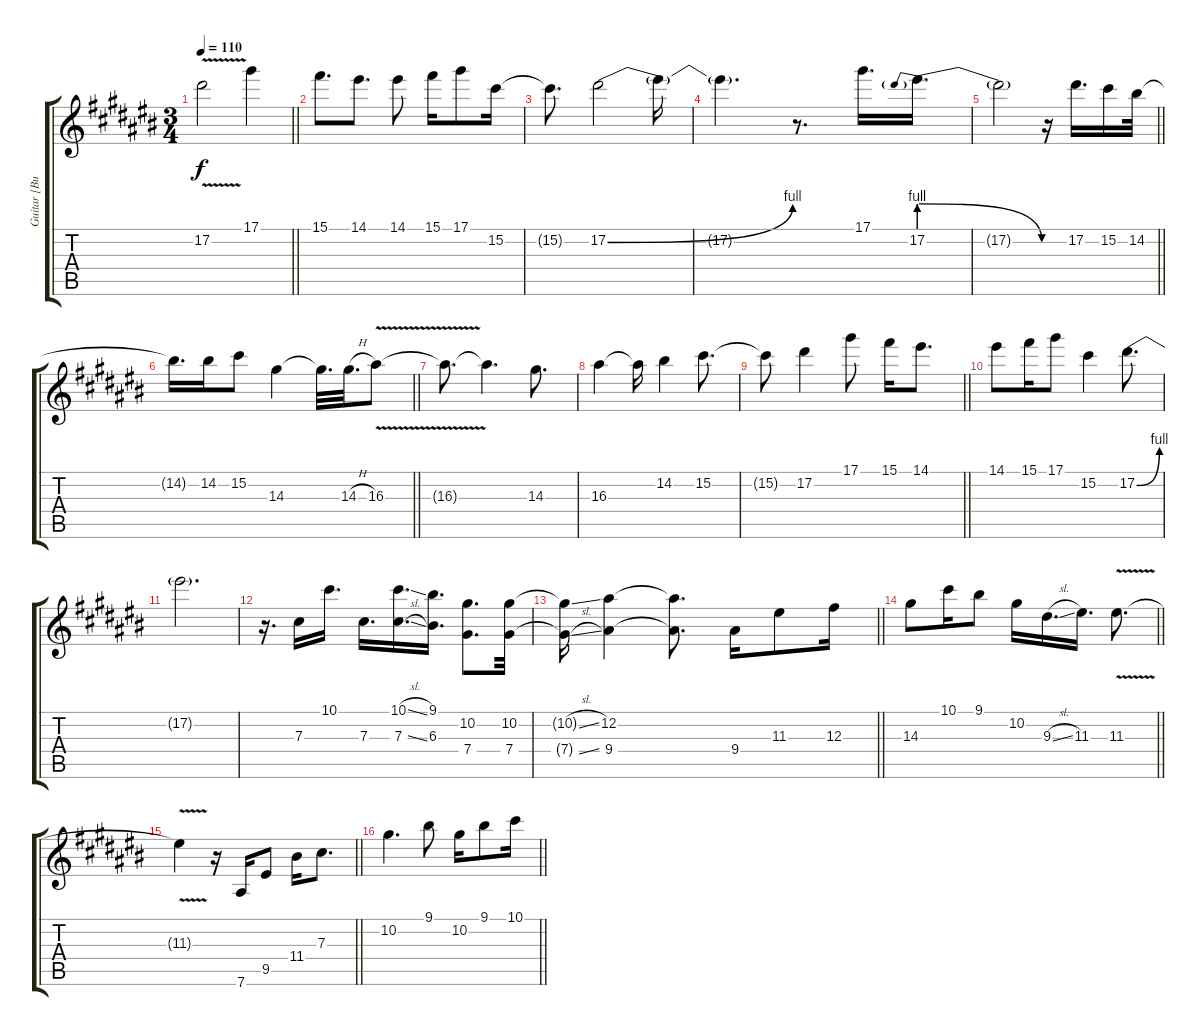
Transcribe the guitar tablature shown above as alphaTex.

\track ("Guitar [Buckethead]" "Guitar [Bu") {instrument electricguitarjazz}
\staff {score tabs}
\tuning (Eb4 Bb3 Gb3 Db3 Ab2 Eb2) {hide}
\ts (3 4)
\section ("" "")
\tempo 110
\clef g2
\barLineRight lightlight
\ks c#
17.2{v t}.2{dy f} 17.1.4 |
15.1.8{d} 14.1.8{d} 14.1.8 15.1.16 17.1.8 15.2.16 |
15.2{t}.8{d} 17.2{be (bend 0 0 60 4)}.2 17.2{t}.16 |
17.2{t}.4{d} r.8{d} 17.1.16{d} 17.2{be (prebendrelease 0 4 60 0)}.16{d} |
\barLineRight lightlight
17.2{t}.2 r.16 17.2.16{d} 15.2.16 14.2.32 |
\barLineRight lightlight
14.2{t}.16{d} 14.2.16 15.2.8 14.3.4 14.3{t}.32{d} 14.3{h}.32{d} 16.3{v}.8 |
\section ("" "")
16.3{t}.8{d} 16.3{t}.4{d} 14.3.8{d} |
16.3.4 16.3{t}.16 14.2.4 15.2.8{d} |
\barLineRight lightlight
15.2{t}.8 17.2.4 17.1.8 15.1.16 14.1.8{d} |
14.1.8 15.1.16 17.1.8 15.2.4 17.2{be (bend 0 0 60 4)}.8{d} |
17.2{t}.2{d} |
r.16{d} 7.3.16 10.1.16{d} 7.3.16{d} (10.1{sl} 7.3{sl}).16{d} (9.1 6.3).16{d} (10.2 7.4).8{d} (10.2 7.4).32 |
\barLineRight lightlight
(10.2{sl t} 7.4{sl t}).16 (12.2 9.4).4 (12.2{t} 9.4{t}).8{d} 9.4.16 11.3.8 12.3.16 |
\barLineRight lightlight
14.3.8 10.1.16 9.1.8 10.2.16 9.3{sl}.16{d} 11.3.16{d} 11.3{v}.8{d} |
\section ("" "")
\barLineRight lightlight
11.3{t}.4 r.16 7.6.16 9.5.8 11.4.16 7.3.8{d} |
\barLineRight lightlight
10.2.4{d} 9.1.8 10.2.16 9.1.8 10.1{sl}.16
